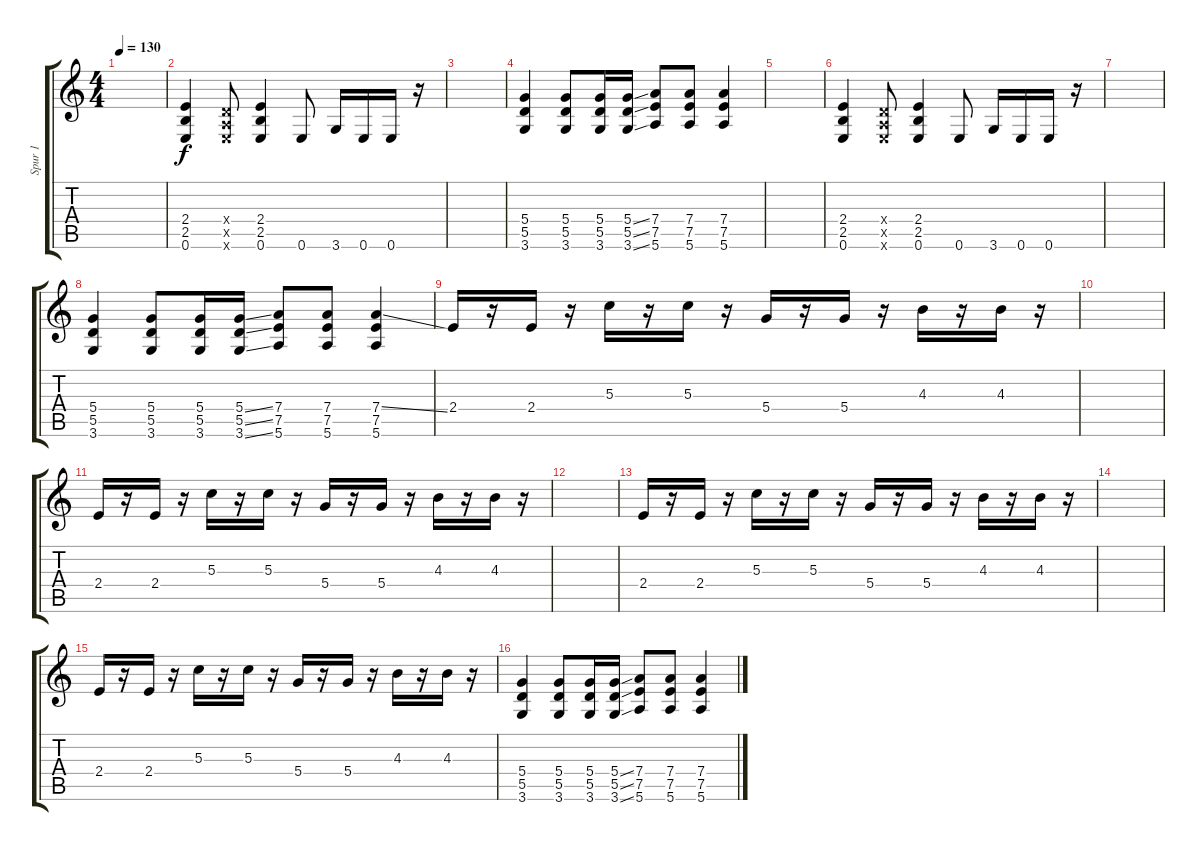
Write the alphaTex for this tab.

\track ("Spur 1" "Spur 1") {instrument overdrivenguitar}
\staff {score tabs}
\tuning (E4 B3 G3 D3 A2 E2) {hide}
\ts (4 4)
\tempo 130
\clef g2
\ks c
|
(2.4 2.5 0.6).4 (0.4{x} 0.5{x} 0.6{x}).8 (2.4 2.5 0.6).4 0.6.8 3.6.16 0.6.16 0.6.16 r.16 |
|
(5.4 5.5 3.6).4 (5.4 5.5 3.6).8 (5.4 5.5 3.6).16 (5.4{ss} 5.5{ss} 3.6{ss}).16 (7.4 7.5 5.6).8 (7.4 7.5 5.6).8 (7.4 7.5 5.6).4 |
|
(2.4 2.5 0.6).4 (0.4{x} 0.5{x} 0.6{x}).8 (2.4 2.5 0.6).4 0.6.8 3.6.16 0.6.16 0.6.16 r.16 |
|
(5.4 5.5 3.6).4 (5.4 5.5 3.6).8 (5.4 5.5 3.6).16 (5.4{ss} 5.5{ss} 3.6{ss}).16 (7.4 7.5 5.6).8 (7.4 7.5 5.6).8 (7.4{ss} 7.5 5.6).4 |
2.4.16 r.16 2.4.16 r.16 5.3.16 r.16 5.3.16 r.16 5.4.16 r.16 5.4.16 r.16 4.3.16 r.16 4.3.16 r.16 |
|
2.4.16 r.16 2.4.16 r.16 5.3.16 r.16 5.3.16 r.16 5.4.16 r.16 5.4.16 r.16 4.3.16 r.16 4.3.16 r.16 |
|
2.4.16 r.16 2.4.16 r.16 5.3.16 r.16 5.3.16 r.16 5.4.16 r.16 5.4.16 r.16 4.3.16 r.16 4.3.16 r.16 |
|
2.4.16 r.16 2.4.16 r.16 5.3.16 r.16 5.3.16 r.16 5.4.16 r.16 5.4.16 r.16 4.3.16 r.16 4.3.16 r.16 |
(5.4 5.5 3.6).4 (5.4 5.5 3.6).8 (5.4 5.5 3.6).16 (5.4{ss} 5.5{ss} 3.6{ss}).16 (7.4 7.5 5.6).8 (7.4 7.5 5.6).8 (7.4 7.5{ss} 5.6{ss}).4
